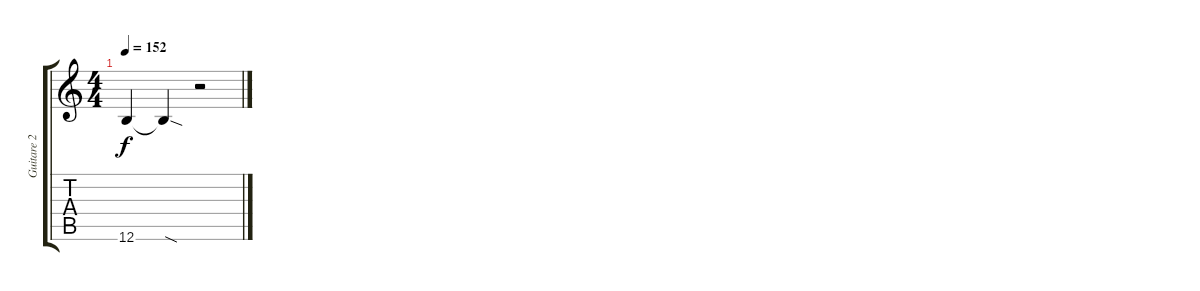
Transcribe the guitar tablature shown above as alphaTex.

\track ("Guitare 2" "Guitare 2") {instrument distortionguitar}
\staff {score tabs}
\tuning (B3 Gb3 D3 A2 E2 B1) {hide}
\ts (4 4)
\tempo 152
\clef g2
\ks c
12.6.4{dy f} 12.6{sod t}.4 r.2
